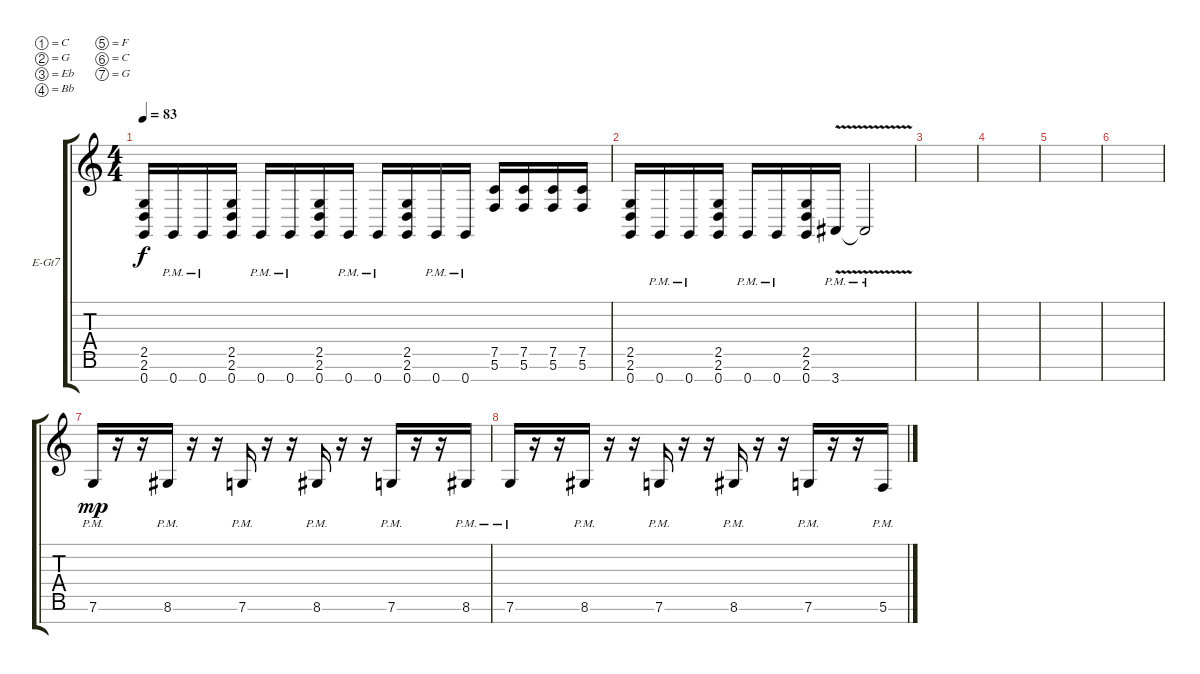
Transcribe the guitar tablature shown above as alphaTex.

\defaultSystemsLayout 4
\bracketExtendMode groupsimilarinstruments
\firstSystemTrackNameOrientation horizontal
\otherSystemsTrackNameOrientation horizontal
\track ("Lead" "E-Gt7") {instrument distortionguitar}
\staff {score tabs}
\tuning (C4 G3 Eb3 Bb2 F2 C2 G1)
\ts (4 4)
\tempo 83
\clef g2
\scale
0.333333
\ks c
(0.7 2.6 2.5).16{dy f} 0.7{pm}.16 0.7{pm}.16 (0.7 2.6 2.5).16 0.7{pm}.16 0.7{pm}.16 (0.7 2.6 2.5).16 0.7{pm}.16 0.7{pm}.16 (0.7 2.6 2.5).16 0.7{pm}.16 0.7{pm}.16 (5.6 7.5).16 (5.6 7.5).16 (5.6 7.5).16 (5.6 7.5).16 |
\scale
0.333333 (0.7 2.6 2.5).16 0.7{pm}.16 0.7{pm}.16 (0.7 2.6 2.5).16 0.7{pm}.16 0.7{pm}.16 (0.7 2.6 2.5).16 3.7{v pm}.16 3.7{v pm t}.2 |
\scale
0.333333 |
\scale
0.333333 |
\scale
0.333333 |
\scale
0.333333 |
\scale
0.333333 7.6{pm}.16{dy mp} r.16 r.16 8.6{pm}.16 r.16 r.16 7.6{pm}.16 r.16 r.16 8.6{pm}.16 r.16 r.16 7.6{pm}.16 r.16 r.16 8.6{pm}.16 |
\scale
0.333333 7.6{pm}.16 r.16 r.16 8.6{pm}.16 r.16 r.16 7.6{pm}.16 r.16 r.16 8.6{pm}.16 r.16 r.16 7.6{pm}.16 r.16 r.16 5.6{pm}.16
